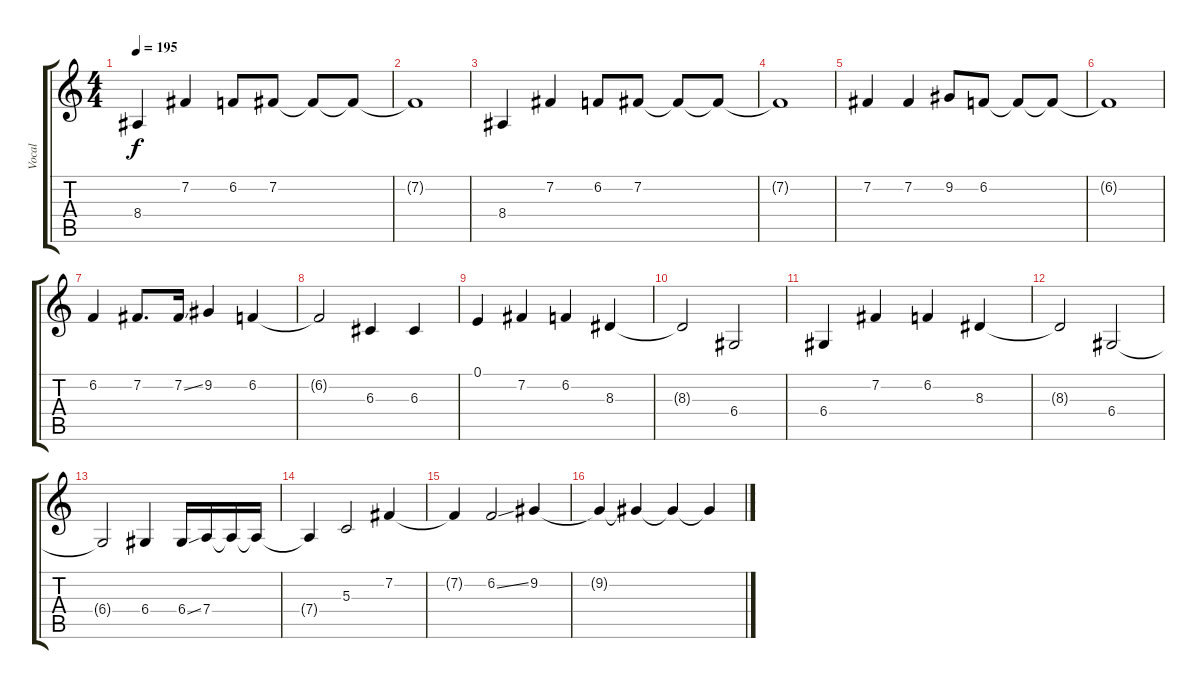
\track ("Vocal" "Vocal") {instrument synthstrings1}
\staff {score tabs}
\tuning (E4 B3 G3 D3 A2 E2) {hide}
\ts (4 4)
\tempo 195
\clef g2
\ks c
8.4.4{dy f} 7.2.4 6.2.8 7.2.8 7.2{t}.8 7.2{t}.8 |
7.2{t}.1 |
8.4.4 7.2.4 6.2.8 7.2.8 7.2{t}.8 7.2{t}.8 |
7.2{t}.1 |
7.2.4 7.2.4 9.2.8 6.2.8 6.2{t}.8 6.2{t}.8 |
6.2{t}.1 |
6.2.4 7.2.8{d} 7.2{ss}.16 9.2.4 6.2.4 |
6.2{t}.2 6.3.4 6.3.4 |
0.1.4 7.2.4 6.2.4 8.3.4 |
8.3{t}.2 6.4.2 |
6.4.4 7.2.4 6.2.4 8.3.4 |
8.3{t}.2 6.4.2 |
6.4{t}.2 6.4.4 6.4{ss}.16 7.4.16 7.4{t}.16 7.4{t}.16 |
7.4{t}.4 5.3.2 7.2.4 |
7.2{t}.4 6.2{ss}.2 9.2.4 |
9.2{t}.4 9.2{t}.4 9.2{t}.4 9.2{t}.4
